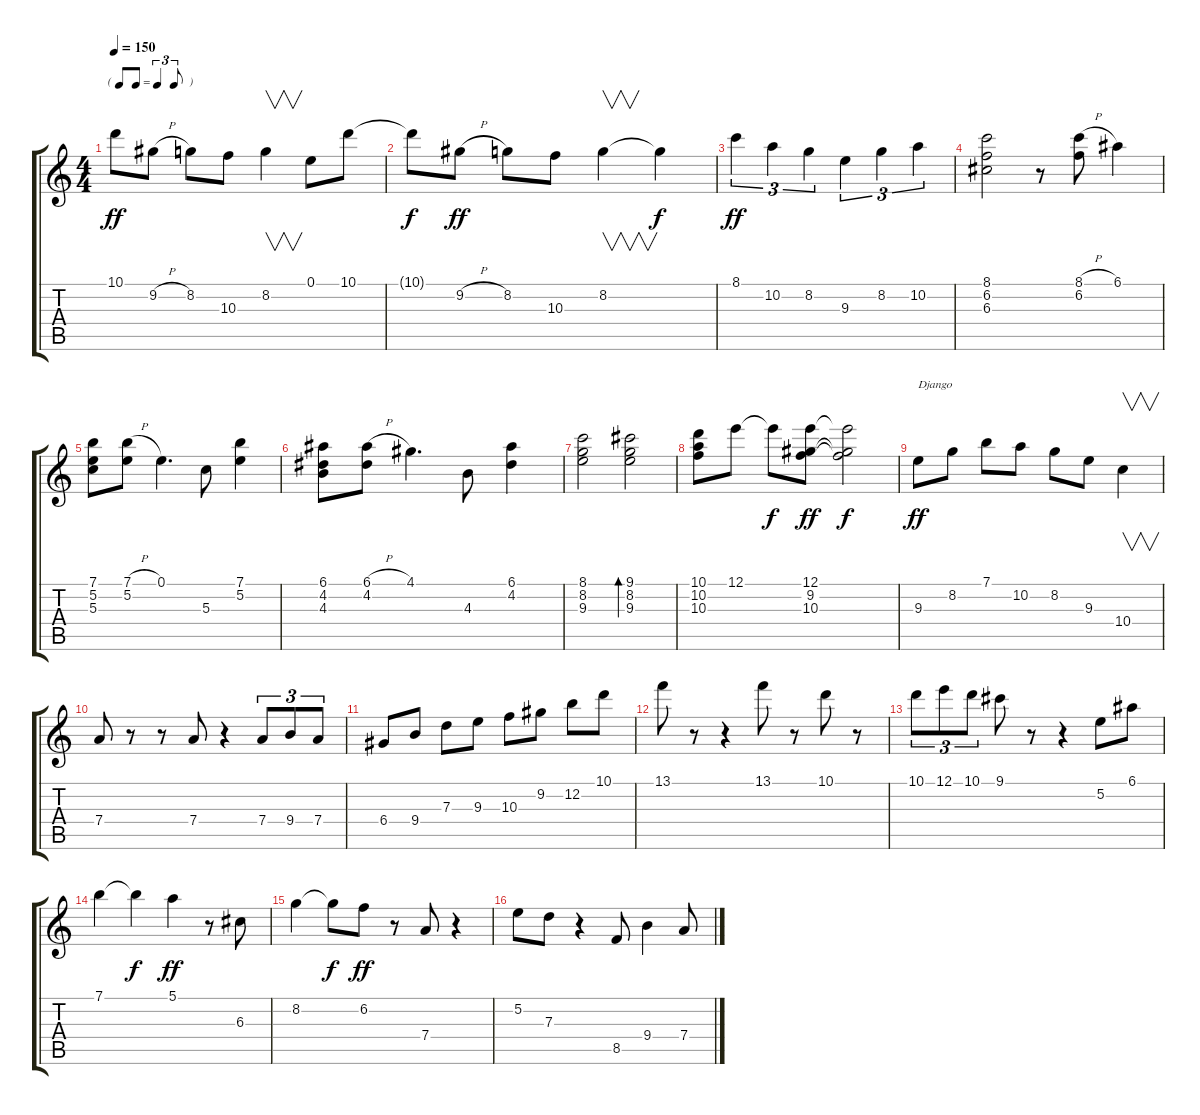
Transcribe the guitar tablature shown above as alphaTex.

\track "" {instrument acousticguitarnylon}
\staff {score tabs}
\tuning (E4 B3 G3 D3 A2 E2) {hide}
\ts (4 4)
\tf triplet8th
\tempo 150
\clef g2
\ks c
10.1.8{dy ff} 9.2{h}.8 8.2.8 10.3.8 8.2.4{v} 0.1.8 10.1.8 |
10.1{t}.8{dy f} 9.2{h}.8{dy ff} 8.2.8 10.3.8 8.2.4{v} 8.2{t}.4{dy f} |
8.1.4{tu (3 2) dy ff} 10.2.4{tu (3 2)} 8.2.4{tu (3 2)} 9.3.4{tu (3 2)} 8.2.4{tu (3 2)} 10.2.4{tu (3 2)} |
(8.1 6.2 6.3).2 r.8 (8.1{h} 6.2).8 6.1.4 |
(7.1 5.2 5.3).8 (7.1{h} 5.2).8 0.1.4{d} 5.3.8 (7.1 5.2).4 |
(6.1 4.2 4.3).8 (6.1{h} 4.2).8 4.1.4{d} 4.3.8 (6.1 4.2).4 |
(8.1 8.2 9.3).2 (9.1 8.2 9.3).2{bd 120} |
(10.1 10.2 10.3).8 12.1.8 12.1{t}.8{dy f} (12.1 9.2 10.3).8{dy ff} (12.1{t} 9.2{t} 10.3{t}).2{dy f} |
9.3.8{txt "Django" dy ff} 8.2.8 7.1.8 10.2.8 8.2.8 9.3.8 10.4.4{v} |
7.4.8 r.8 r.8 7.4.8 r.4 7.4.8{tu (3 2)} 9.4.8{tu (3 2)} 7.4.8{tu (3 2)} |
6.4.8 9.4.8 7.3.8 9.3.8 10.3.8 9.2.8 12.2.8 10.1.8 |
13.1.8 r.8 r.4 13.1.8 r.8 10.1.8 r.8 |
10.1.8{tu (3 2)} 12.1.8{tu (3 2)} 10.1.8{tu (3 2)} 9.1.8 r.8 r.4 5.2.8 6.1.8 |
7.1.4 7.1{t}.4{dy f} 5.1.4{dy ff} r.8 6.3.8 |
8.2.4 8.2{t}.8{dy f} 6.2.8{dy ff} r.8 7.4.8 r.4 |
5.2.8 7.3.8 r.4 8.5.8 9.4.4 7.4.8
